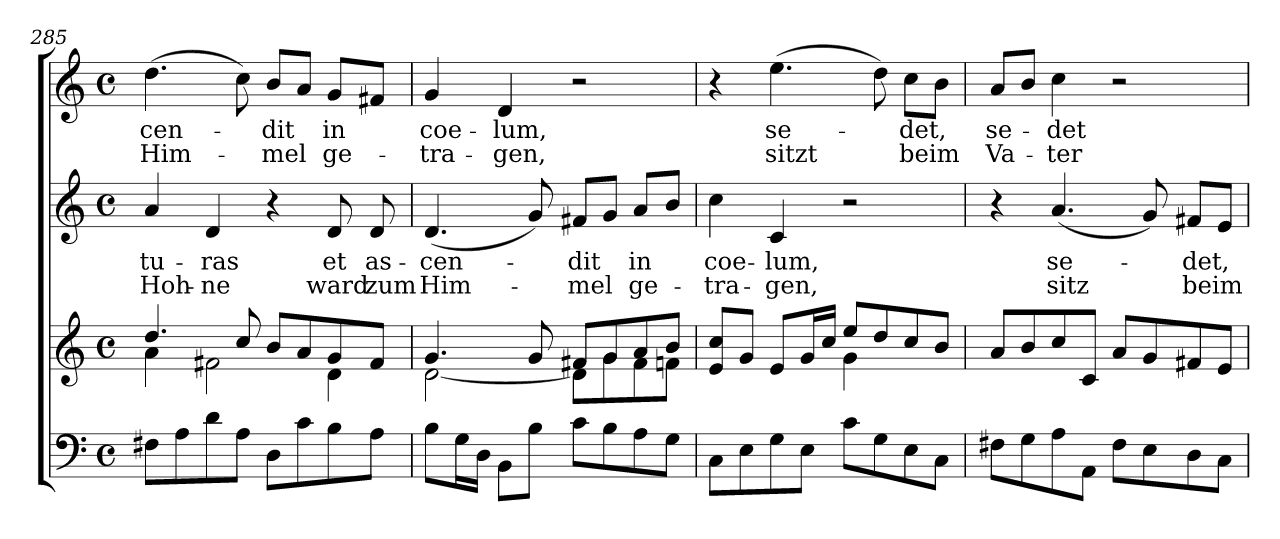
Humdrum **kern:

**kern	**kern	**kern	**text	**text	**kern	**text	**text
*part3	*part3	*part2	*part2	*part2	*part1	*part1	*part1
*staff4	*staff3	*staff2	*staff2	*staff2	*staff1	*staff1	*staff1
*clefF4	*clefG2	*clefG2	*	*	*clefG2	*	*
*k[]	*k[]	*k[]	*	*	*k[]	*	*
*C:	*C:	*C:	*	*	*C:	*	*
*M4/4	*M4/4	*M4/4	*	*	*M4/4	*	*
*met(c)	*met(c)	*met(c)	*	*	*met(c)	*	*
=285	=285	=285	=285	=285	=285	=285	=285
*	*^	*	*	*	*	*	*
!	!	!	!	!LO:LY:b	!LO:LY:b	!	!LO:LY:b	!LO:LY:b
8F#X\L	4.dd/	4a\	4a/	-tu-	Hoh-	(>4.dd\	-cen-	Him-
8A\	.	.	.	.	.	.	.	.
!	!	!	!	!LO:LY:b	!LO:LY:b	!	!	!
8d\	.	2f#X\	4d/	-ras	-ne	.	.	.
8A\J	8cc/	.	.	.	.	8cc\)	.	.
!	!	!	!	!	!	!	!LO:LY:b	!LO:LY:b
8D\L	8b/L	.	4r	.	.	8b/L	-dit	-mel
8c\	8a/	.	.	.	.	8a/J	.	.
!	!	!	!	!LO:LY:b	!LO:LY:b	!	!LO:LY:b	!LO:LY:b
8B\	8g/	4d\	8d/	et	ward	8g/L	in	ge-
!	!	!	!	!LO:LY:b	!LO:LY:b	!	!	!
8A\J	8f#/J	.	8d/	as-	zum	8f#X/J	.	.
!!LO:PB:g=z
=286	=286	=286	=286	=286	=286	=286	=286	=286
!	!	!	!	!LO:LY:b	!LO:LY:b	!	!LO:LY:b	!LO:LY:b
8B\L	4.g/	[<2d\	(<4.d/	-cen-	Him-	4g/	coe-	-tra-
16G\L	.	.	.	.	.	.	.	.
16D\JJ	.	.	.	.	.	.	.	.
!	!	!	!	!	!	!	!LO:LY:b	!LO:LY:b
8BB\L	.	.	.	.	.	4d/	-lum,	-gen,
8B\J	8g/	.	8g/)	.	.	.	.	.
!	!	!	!	!LO:LY:b	!LO:LY:b	!	!	!
8c\L	8f#X/L	8d\L]	8f#X/L	-dit	-mel	2r	.	.
8B\	8g/	8g\	8g/J	.	.	.	.	.
!	!	!	!	!LO:LY:b	!LO:LY:b	!	!	!
8A\	8a/	8f#\	8a/L	in	ge-	.	.	.
8G\J	8b/J	8fn\J	8b/J	.	.	.	.	.
=287	=287	=287	=287	=287	=287	=287	=287	=287
!	!	!	!	!LO:LY:b	!LO:LY:b	!	!	!
8C\L	8e/ 8cc/L	2ryy	4cc\	coe-	-tra-	4r	.	.
8E\	8g/J	.	.	.	.	.	.	.
!	!	!	!	!LO:LY:b	!LO:LY:b	!	!LO:LY:b	!LO:LY:b
8G\	8e/L	.	4c/	-lum,	-gen,	(>4.ee\	se-	sitzt
8E\J	16g/L	.	.	.	.	.	.	.
.	16cc/JJ	.	.	.	.	.	.	.
8c\L	8ee/L	4g\	2r	.	.	.	.	.
8G\	8dd/	.	.	.	.	8dd\)	.	.
!	!	!	!	!	!	!	!LO:LY:b	!LO:LY:b
8E\	8cc/	4ryy	.	.	.	8cc\L	-det,	beim
8C\J	8b/J	.	.	.	.	8b\J	.	.
*	*v	*v	*	*	*	*	*	*
=288	=288	=288	=288	=288	=288	=288	=288
!	!	!	!	!	!	!LO:LY:b	!LO:LY:b
8F#X\L	8a/L	4r	.	.	8a/L	se-	Va-
8G\	8b/	.	.	.	8b/J	.	.
!	!	!	!LO:LY:b	!LO:LY:b	!	!LO:LY:b	!LO:LY:b
8A\	8cc/	(<4.a/	se-	sitz	4cc\	-det	-ter
8AA\J	8c/J	.	.	.	.	.	.
8F#\L	8a/L	.	.	.	2r	.	.
8E\	8g/	8g/)	.	.	.	.	.
!	!	!	!LO:LY:b	!LO:LY:b	!	!	!
8D\	8f#X/	8f#X/L	-det,	beim	.	.	.
8C\J	8e/J	8e/J	.	.	.	.	.
=	=	=	=	=	=	=	=
*-	*-	*-	*-	*-	*-	*-	*-
